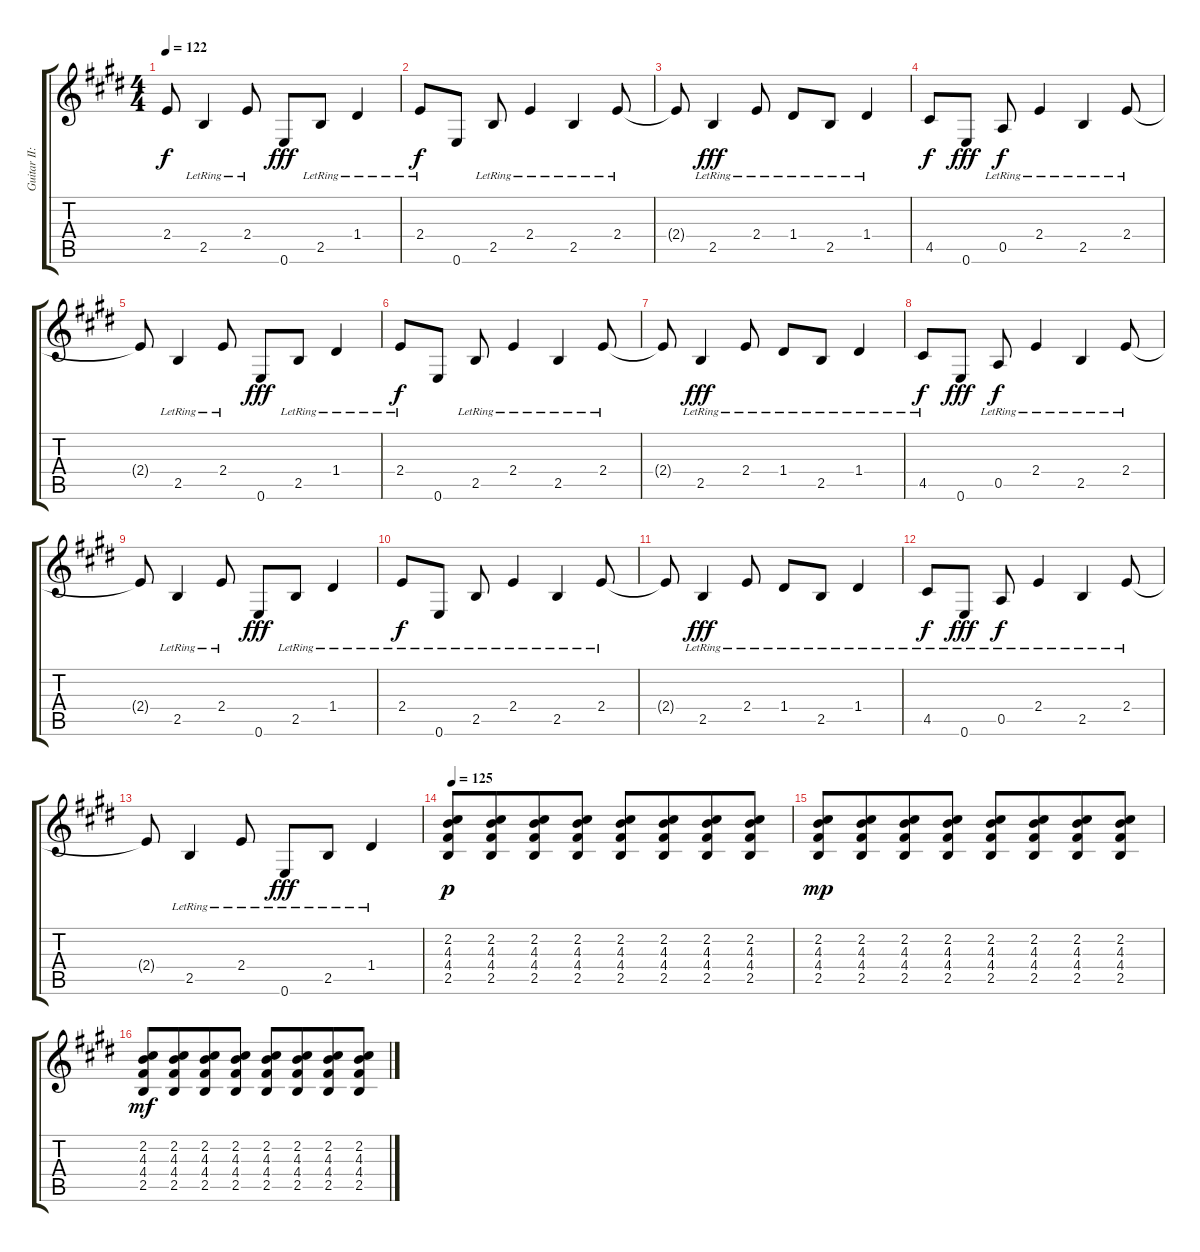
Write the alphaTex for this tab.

\track ("Guitar II: Rik" "Guitar II:") {instrument distortionguitar}
\staff {score tabs}
\tuning (E4 B3 G3 D3 A2 E2) {hide}
\ts (4 4)
\tempo 122
\clef g2
\ks e
2.4{t}.8{dy f} 2.5{lr}.4 2.4{lr}.8 0.6.8{dy fff} 2.5{lr}.8 1.4{lr}.4 |
2.4{lr}.8{dy f} 0.6.8 2.5{lr}.8 2.4{lr}.4 2.5{lr}.4 2.4{lr}.8 |
2.4{t}.8 2.5{lr}.4{dy fff} 2.4{lr}.8 1.4{lr}.8 2.5{lr}.8 1.4{lr}.4 |
4.5.8{dy f} 0.6.8{dy fff} 0.5{lr}.8{dy f} 2.4{lr}.4 2.5{lr}.4 2.4{lr}.8 |
2.4{t}.8 2.5{lr}.4 2.4{lr}.8 0.6.8{dy fff} 2.5{lr}.8 1.4{lr}.4 |
2.4{lr}.8{dy f} 0.6.8 2.5{lr}.8 2.4{lr}.4 2.5{lr}.4 2.4{lr}.8 |
2.4{t}.8 2.5{lr}.4{dy fff} 2.4{lr}.8 1.4{lr}.8 2.5{lr}.8 1.4{lr}.4 |
4.5{lr}.8{dy f} 0.6.8{dy fff} 0.5{lr}.8{dy f} 2.4{lr}.4 2.5{lr}.4 2.4{lr}.8 |
2.4{t}.8 2.5{lr}.4 2.4{lr}.8 0.6.8{dy fff} 2.5{lr}.8 1.4{lr}.4 |
2.4{lr}.8{dy f} 0.6{lr}.8 2.5{lr}.8 2.4{lr}.4 2.5{lr}.4 2.4{lr}.8 |
2.4{t}.8 2.5{lr}.4{dy fff} 2.4{lr}.8 1.4{lr}.8 2.5{lr}.8 1.4{lr}.4 |
4.5{lr}.8{dy f} 0.6{lr}.8{dy fff} 0.5{lr}.8{dy f} 2.4{lr}.4 2.5{lr}.4 2.4{lr}.8 |
2.4{t}.8 2.5{lr}.4 2.4{lr}.8 0.6{lr}.8{dy fff} 2.5{lr}.8 1.4{lr}.4 |
\tempo 125
(2.2 4.3 4.4 2.5).8{dy p} (2.2 4.3 4.4 2.5).8{beam merge} (2.2 4.3 4.4 2.5).8 (2.2 4.3 4.4 2.5).8 (2.2 4.3 4.4 2.5).8 (2.2 4.3 4.4 2.5).8{beam merge} (2.2 4.3 4.4 2.5).8 (2.2 4.3 4.4 2.5).8 |
(2.2 4.3 4.4 2.5).8{dy mp} (2.2 4.3 4.4 2.5).8{beam merge} (2.2 4.3 4.4 2.5).8 (2.2 4.3 4.4 2.5).8 (2.2 4.3 4.4 2.5).8 (2.2 4.3 4.4 2.5).8{beam merge} (2.2 4.3 4.4 2.5).8 (2.2 4.3 4.4 2.5).8 |
(2.2 4.3 4.4 2.5).8{dy mf} (2.2 4.3 4.4 2.5).8{beam merge} (2.2 4.3 4.4 2.5).8 (2.2 4.3 4.4 2.5).8 (2.2 4.3 4.4 2.5).8 (2.2 4.3 4.4 2.5).8{beam merge} (2.2 4.3 4.4 2.5).8 (2.2 4.3 4.4 2.5).8
